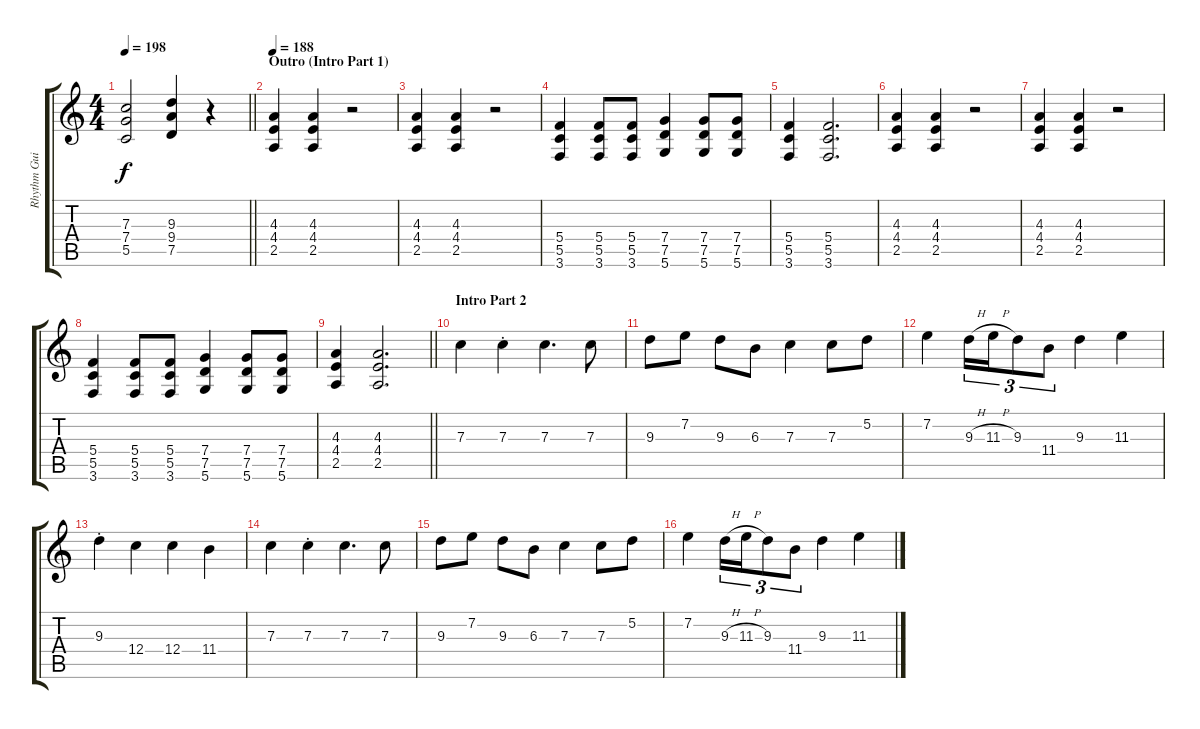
\track ("Rhythm Guitar" "Rhythm Gui") {instrument distortionguitar}
\staff {score tabs}
\tuning (D4 A3 F3 C3 G2 D2) {hide}
\ts (4 4)
\tempo 198
\clef g2
\barLineRight lightlight
\ks c
(7.3 7.4 5.5).2{dy f} (9.3 9.4 7.5).4 r.4 |
\section ("" "Outro (Intro Part 1)")
\tempo 188
(4.3 4.4 2.5).4{instrument distortionguitar} (4.3 4.4 2.5).4 r.2 |
(4.3 4.4 2.5).4 (4.3 4.4 2.5).4 r.2 |
(5.4 5.5 3.6).4 (5.4 5.5 3.6).8 (5.4 5.5 3.6).8 (7.4 7.5 5.6).4 (7.4 7.5 5.6).8 (7.4 7.5 5.6).8 |
(5.4 5.5 3.6).4 (5.4 5.5 3.6).2{d} |
(4.3 4.4 2.5).4 (4.3 4.4 2.5).4 r.2 |
(4.3 4.4 2.5).4 (4.3 4.4 2.5).4 r.2 |
(5.4 5.5 3.6).4 (5.4 5.5 3.6).8 (5.4 5.5 3.6).8 (7.4 7.5 5.6).4 (7.4 7.5 5.6).8 (7.4 7.5 5.6).8 |
\barLineRight lightlight
(4.3 4.4 2.5).4 (4.3 4.4 2.5).2{d} |
\section ("" "Intro Part 2")
7.3.4 7.3{st}.4 7.3.4{d} 7.3.8 |
9.3.8 7.2.8 9.3.8 6.3.8 7.3.4 7.3.8 5.2.8 |
7.2.4 9.3{h}.16{tu (3 2)} 11.3{h}.16{tu (3 2)} 9.3.8{tu (3 2)} 11.4.8{tu (3 2)} 9.3.4 11.3.4 |
9.3{st}.4 12.4.4 12.4.4 11.4.4 |
7.3.4 7.3{st}.4 7.3.4{d} 7.3.8 |
9.3.8 7.2.8 9.3.8 6.3.8 7.3.4 7.3.8 5.2.8 |
7.2.4 9.3{h}.16{tu (3 2)} 11.3{h}.16{tu (3 2)} 9.3.8{tu (3 2)} 11.4.8{tu (3 2)} 9.3.4 11.3.4
